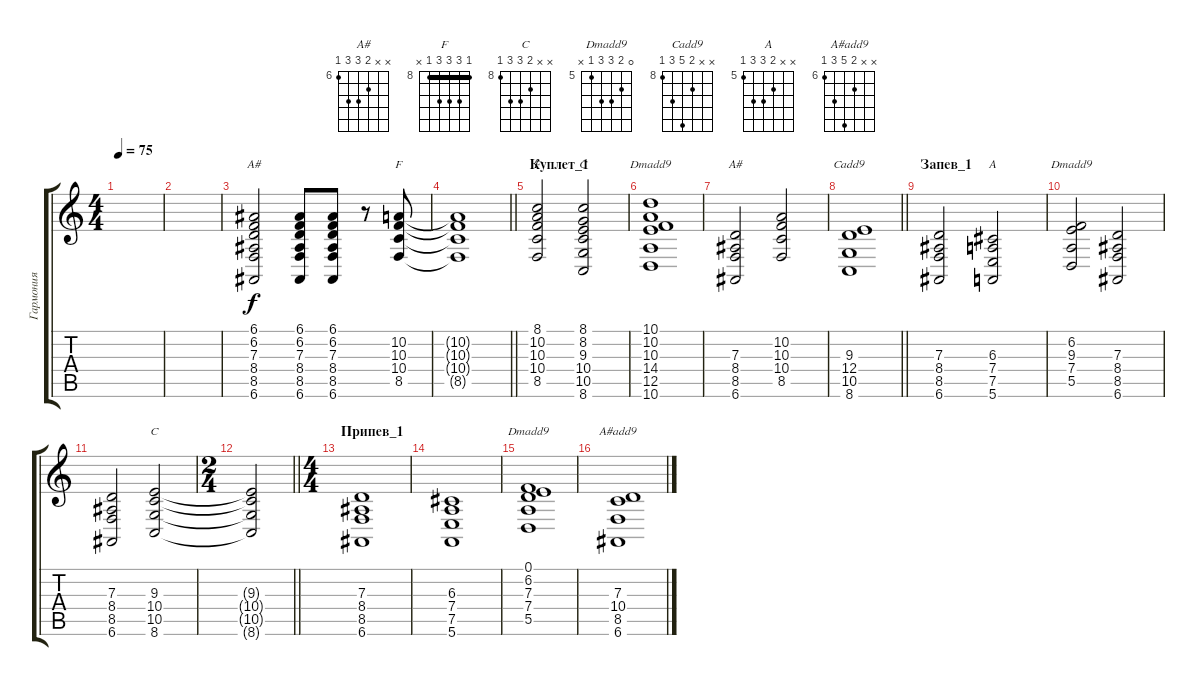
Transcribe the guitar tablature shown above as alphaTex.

\track ("Гармония" "Гармония") {instrument pad4choir}
\staff {score tabs}
\tuning (E4 B3 G3 D3 A2 E2) {hide}
\chord ("A#" 6 6 7 8 8 6) {firstfret 6 barre 6}
\chord ("F" x 10 10 10 8 x) {firstfret 8 barre 10}
\chord ("F" 8 10 10 10 8 x) {firstfret 8 barre 8}
\chord ("C" 8 8 9 10 10 8) {firstfret 8 barre 8}
\chord ("Dmadd9" 10 10 10 14 12 10) {firstfret 10 barre 10}
\chord ("A#" x x 7 8 8 6) {firstfret 6}
\chord ("Cadd9" x x 9 12 10 8) {firstfret 8}
\chord ("A" x x 6 7 7 5) {firstfret 5}
\chord ("Dmadd9" x 6 9 7 5 x) {firstfret 5}
\chord ("C" x x 9 10 10 8) {firstfret 8}
\chord ("Dmadd9" 0 6 7 7 5 x) {firstfret 5}
\chord ("A#add9" x x 7 10 8 6) {firstfret 6}
\ts (4 4)
\tempo 75
\clef g2
\ks c
|
|
(6.1 6.2 7.3 8.4 8.5 6.6).2{ch "A#"} (6.1 6.2 7.3 8.4 8.5 6.6).8 (6.1 6.2 7.3 8.4 8.5 6.6).8 r.8 (10.2 10.3 10.4 8.5).8{ch "F"} |
\barLineRight lightlight
(10.2{t} 10.3{t} 10.4{t} 8.5{t}).1 |
\section ("" "Куплет_1")
(8.1 10.2 10.3 10.4 8.5).2{ch "F"} (8.1 8.2 9.3 10.4 10.5 8.6).2{ch "C"} |
(10.1 10.2 10.3 14.4 12.5 10.6).1{ch "Dmadd9"} |
(7.3 8.4 8.5 6.6).2{ch "A#"} (10.2 10.3 10.4 8.5).2 |
\barLineRight lightlight
(9.3 12.4 10.5 8.6).1{ch "Cadd9"} |
\section ("" "Запев_1")
(7.3 8.4 8.5 6.6).2 (6.3 7.4 7.5 5.6).2{ch "A"} |
(6.2 9.3 7.4 5.5).2{ch "Dmadd9"} (7.3 8.4 8.5 6.6).2 |
(7.3 8.4 8.5 6.6).2 (9.3 10.4 10.5 8.6).2{ch "C"} |
\ts (2 4)
\barLineRight lightlight
(9.3{t} 10.4{t} 10.5{t} 8.6{t}).2 |
\ts (4 4)
\section ("" "Припев_1")
(7.3 8.4 8.5 6.6).1 |
(6.3 7.4 7.5 5.6).1 |
(0.1 6.2 7.3 7.4 5.5).1{ch "Dmadd9"} |
(7.3 10.4 8.5 6.6).1{ch "A#add9"}
